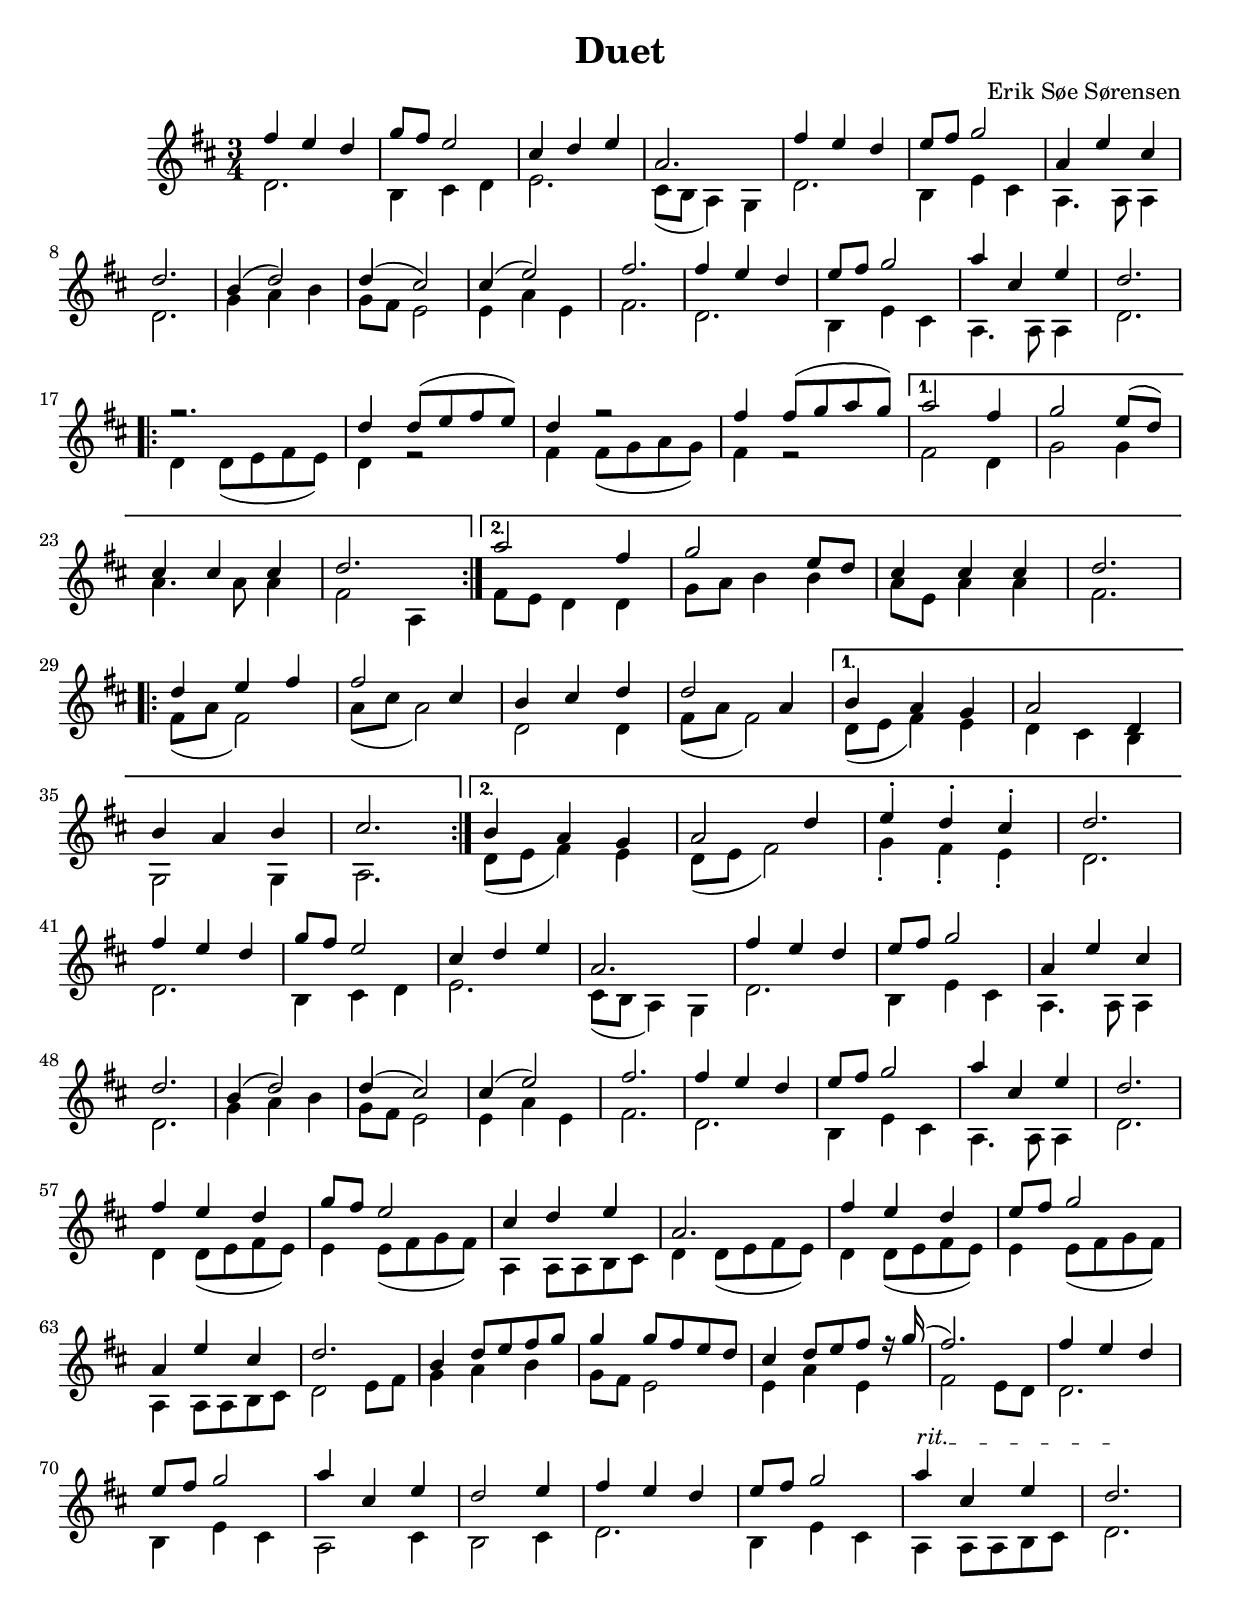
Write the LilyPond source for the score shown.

				% Komponeret 26/10-19
				% Erik Søe Sørensen

%% Mål: Duet, 2 violiner, 3/4 takt.
%\include "event-listener.ly"

\version "2.18.2"
\header {
  title = "Duet"
  composer = "Erik Søe Sørensen"
}

rit = { \override TextSpanner.bound-details.left.text = \markup { "rit." } }

PartOne = {
      %% "A"
      %% I ii V I
      <<
      	\context Voice = "Violin 1" \relative {|e'4 d c | f8 e d2}
	\context Voice = "Violin 2" \relative {|c2. | a4 b c }
      >>
      <<
	\context Voice = "Violin 1" \relative {|b4 c d | g,2.}
	\context Voice = "Violin 2" \relative {|d2. | b8( a g4) f  }
      >>
      %% I ii V I
      <<
      	\context Voice = "Violin 1" \relative {|e'4 d c | d8 e f2}
	\context Voice = "Violin 2" \relative {|c2. | a4 d b }
      >>
      <<
	\context Voice = "Violin 1" \relative {|g4 d' b | c2. }
	\context Voice = "Violin 2" \relative {|g,4. g8 g4 | c2. }
      >>

      %% "B"
      %% IV IV V vi(?)
      <<
      	\context Voice = "Violin 1" \relative {|a4( c2) | c4( b2)}
      	\context Voice = "Violin 2" \relative {|f4 g a | f8 e d2}
      >>
      <<
       	\context Voice = "Violin 1" \relative {|b4( d2) | e2.}
       	\context Voice = "Violin 2" \relative {|d4 g d | e2.}
       >>

      %% "A"
      %% I ii V I
      <<
	\context Voice = "Violin 1" \relative {|e'4 d c | d8 e f2}
	\context Voice = "Violin 2" \relative {|c2. | a4 d b }
      >>
      <<
	\context Voice = "Violin 1" \relative {|g'4 b, d | c2. }
	\context Voice = "Violin 2" \relative {|g,4. g8 g4 | c2. }
      >>
    }

PartTwo = {
  \repeat volta 2 {
      %% "C", rep.1
      %% I I I I
      <<
	\context Voice = "Violin 1" \relative {|r2. | c'4 c8( d e d)}
	\context Voice = "Violin 2" \relative {|c4 c8( d e d) | c4 r2 |}
      >>
      <<
	\context Voice = "Violin 1" \relative {|c'4 r2 | e4 e8( f g f) }
	\context Voice = "Violin 2" \relative {|e4 e8( f g f) | e4 r2}
      >>
    } \alternative {
      {%% I IV V I
      <<
	\context Voice = "Violin 1" \relative {|g'2 e4 | f2 d8( c8)}
	\context Voice = "Violin 2" \relative {|e2  c4 | f2 f4|}
      >>
      <<
	\context Voice = "Violin 1" \relative {|b4 b b | c2.}  % Staccatto here?
	\context Voice = "Violin 2" \relative {|g4. g8 g4 | e2 g,4}
      >>}

      {%% I IV V I
     <<
     	\context Voice = "Violin 1" \relative {|g'2 e4 | f2 d8 c8}
     	\context Voice = "Violin 2" \relative {|e8 d8 c4 c4 | f8 g8 a4 a4|}
     >>
     <<
     	\context Voice = "Violin 1" \relative {|b4 b b | c2.}
     	\context Voice = "Violin 2" \relative {|g8 d8 g4 g4 | e2.}
     >>}
      % <<
      % 	%\context Voice = "Violin 1" \relative {|g'4 g8 g8 f8 e8 | f4 f8 f d c}
      % 	\context Voice = "Violin 1" \relative {|g'4 g8 f8 e4 | f4 f8 d c4}
      % 	%\context Voice = "Violin 2" \relative {|c2 d8 e8| f2 f8 f8|}
      % 	\context Voice = "Violin 2" \relative {|c4. d8 c4| f2 f4|}
      % >>
      % <<
      % 	\context Voice = "Violin 1" \relative {|b4 b8 b8 b4 | c2.}
      % 	\context Voice = "Violin 2" \relative {|g4. d8 g4 | e2.}
      % >>}
      }
    }

PartThree = {
  \repeat volta 2 {
      %% "D"
      %% I ii vi I
      <<
	\context Voice = "Violin 1" \relative {|c'4 d e | e2 b4| a4 b c | c2 g4|}
	\context Voice = "Violin 2" \relative {|e8( g e2) | g8( b g2) | c,2 c4 | e8( g e2)|}
      >>
      } \alternative {
      %% vi I IV V
      <<
	\context Voice = "Violin 1" \relative {|a4 g f| g2 c,4 | a'4 g a | b2.}
	\context Voice = "Violin 2" \relative {|c8( d e4) d4 | c4 b a |f2 f4|g2.}
      >>

      %% I ii vi I
      % <<
      % 	\context Voice = "Violin 1" \relative {|c'4 d e | e2 b4| a4 b c | c2 g4|}
      % 	\context Voice = "Violin 2" \relative {|e8 g e2 | g8 b g2 | c,8 e c2 | e8 g e2|}
      % >>
      %% vi I IV V
      <<
	\context Voice = "Violin 1" \relative {|a4 g f| g2 c4| d4\staccato c\staccato b\staccato| c2.}
	\context Voice = "Violin 2" \relative {|c8( d e4) d4 | c8( d8 e2)|f4\staccato e\staccato d\staccato | c2. }
      >>
      }
    }

PartFourSynthesis = {
      %% "A"+"D" synthesis
      %% I I I I
      <<
     	\context Voice = "Violin 1" \relative {|e'4 d c|f8 e d2}
     	\context Voice = "Violin 2" \relative {|c4 c8( d e d) | d4 d8( e f e) |}
      >>
      <<
     	\context Voice = "Violin 1" \relative {|b4 c d | g,2.}
     	\context Voice = "Violin 2" \relative {|g,4 g8 g a b | c4 c8( d e d) |}
      >>
      %% I ii V I
      <<
      	\context Voice = "Violin 1" \relative {|e'4 d c | d8 e f2}
     	\context Voice = "Violin 2" \relative {|c4 c8( d e d) | d4 d8( e f e) |}
      >>
      <<
      	\context Voice = "Violin 1" \relative {|g4 d' b | c2. }
     	\context Voice = "Violin 2" \relative {|g,4 g8 g a b | c2 d8 e |}
      >>

      %% IV IV V vi(?)
      <<
      	\context Voice = "Violin 1" \relative {|a4 c8 d e f | f4 f8 e d c}
      	\context Voice = "Violin 2" \relative {|f4 g a | f8 e d2}
      >>
      <<
       	\context Voice = "Violin 1" \relative {|b4 c8 d e r16 f16( | e2.)}
       	\context Voice = "Violin 2" \relative {|d4 g d | e2 d8 c}
       >>

      %% I ii V ii
      <<
      	\context Voice = "Violin 1" \relative {|e'4 d c | d8 e f2}
      	\context Voice = "Violin 2" \relative {|c2. | a4 d b }
      >>
      <<
      	\context Voice = "Violin 1" \relative {|g'4 b, d | c2 d4 }
      	\context Voice = "Violin 2" \relative {|g,2 b4 | a2 b4} % D.C
      >>
      %% Repetition, with PAC:
      %% I ii V I
      <<
      	\context Voice = "Violin 1" \relative {|e'4 d c | d8 e f2}
      	\context Voice = "Violin 2" \relative {|c2. | a4 d b }
      >>
      <<
      	\context Voice = "Violin 1" \relative {|g'4 b, d | c2.}
%      	\context Voice = "Violin 2" \relative {|g,2 b4 | c2.} % Replaced with decoration
      	\context Voice = "Violin 2" \relative {\rit
					       |g,4\startTextSpan g8 g a b | c2.\stopTextSpan |}
      >>
  }
musik = \transpose c d' {
    \time 3/4
    \key c \major
    {
      <<
	%% Create voices:
	\context Voice = "Violin 1" {\voiceOne}
	\context Voice = "Violin 2" {\voiceTwo}
      >>

      \PartOne
      \break
      \PartTwo
      \break
      \PartThree
      \break
      \PartOne
      \break
      \PartFourSynthesis

}
  }
\score {
  \musik
  \layout { }
  }
%showLastLength = R1*48
\score {
  \new Staff \with {midiInstrument = #"violin"} {
    \unfoldRepeats \musik
  }
  \midi {
    midiInstrument = violin
    \tempo 4 = 120
  }
}
